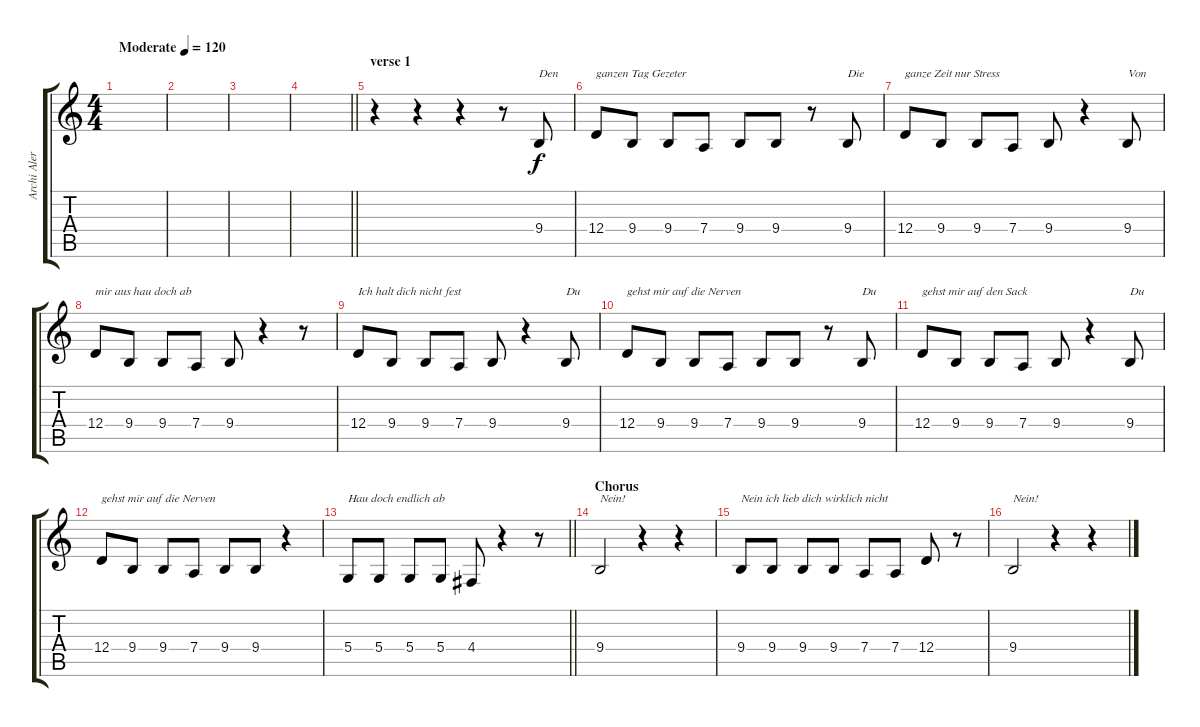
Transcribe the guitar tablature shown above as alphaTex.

\track ("Archi Alert (Gesang)" "Archi Aler") {instrument oboe}
\staff {score tabs}
\tuning (E4 B3 G3 D3 A2 E2) {hide}
\ts (4 4)
\tempo (120 "Moderate")
\clef g2
\ks c
|
|
|
\barLineRight lightlight
|
\section ("" "verse 1")
r.4 r.4 r.4 r.8 9.4.8{txt "Den"} |
12.4.8{txt "ganzen Tag Gezeter"} 9.4.8 9.4.8 7.4.8 9.4.8 9.4.8 r.8 9.4.8{txt "Die"} |
12.4.8{txt "ganze Zeit nur Stress"} 9.4.8 9.4.8 7.4.8 9.4.8 r.4 9.4.8{txt "Von"} |
12.4.8{txt "mir aus hau doch ab "} 9.4.8 9.4.8 7.4.8 9.4.8 r.4 r.8 |
12.4.8{txt "Ich halt dich nicht fest"} 9.4.8 9.4.8 7.4.8 9.4.8 r.4 9.4.8{txt "Du"} |
12.4.8{txt "gehst mir auf die Nerven"} 9.4.8 9.4.8 7.4.8 9.4.8 9.4.8 r.8 9.4.8{txt "Du"} |
12.4.8{txt "gehst mir auf den Sack"} 9.4.8 9.4.8 7.4.8 9.4.8 r.4 9.4.8{txt "Du"} |
12.4.8{txt "gehst mir auf die Nerven "} 9.4.8 9.4.8 7.4.8 9.4.8 9.4.8 r.4 |
\barLineRight lightlight
5.4.8{txt "Hau doch endlich ab"} 5.4.8 5.4.8 5.4.8 4.4.8 r.4 r.8 |
\section ("" "Chorus")
9.4.2{txt "Nein!"} r.4 r.4 |
9.4.8{txt "Nein ich lieb dich wirklich nicht"} 9.4.8 9.4.8 9.4.8 7.4.8 7.4.8 12.4.8 r.8 |
9.4.2{txt "Nein!"} r.4 r.4
